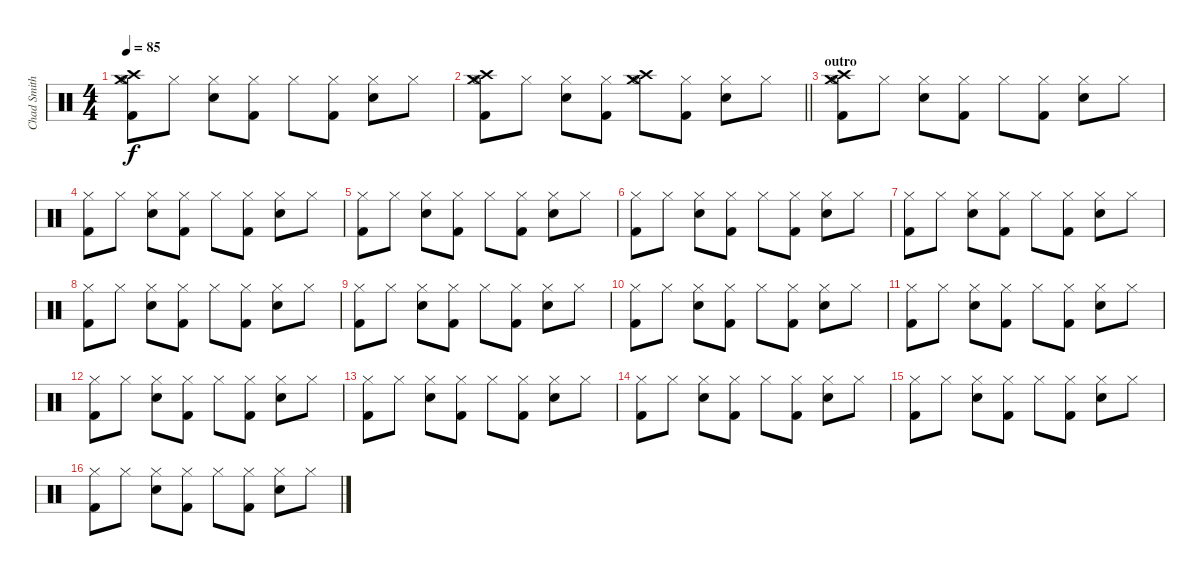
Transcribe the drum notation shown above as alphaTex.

\track ("Chad Smith" "Chad Smith") {instrument percussion}
\staff {score}
\articulation defaults
\ts (4 4)
\tempo 85
\clef neutral
\ks c
("Crash high (hit)" "Crash medium (hit)" "Hi-Hat (open)" "Kick (hit) 2").8{dy f} "Hi-Hat (closed)".8 ("Hi-Hat (closed)" "Snare (hit) 2").8 ("Hi-Hat (closed)" "Kick (hit) 2").8 "Hi-Hat (closed)".8 ("Hi-Hat (closed)" "Kick (hit) 2").8 ("Hi-Hat (closed)" "Snare (hit) 2").8 "Hi-Hat (closed)".8 |
\barLineRight lightlight
("Crash high (hit)" "Crash medium (hit)" "Hi-Hat (open)" "Kick (hit) 2").8 "Hi-Hat (closed)".8 ("Hi-Hat (closed)" "Snare (hit) 2").8 ("Hi-Hat (closed)" "Kick (hit) 2").8 ("Crash high (hit)" "Crash medium (hit)" "Hi-Hat (open)").8 ("Hi-Hat (closed)" "Kick (hit) 2").8 ("Hi-Hat (closed)" "Snare (hit) 2").8 "Hi-Hat (closed)".8 |
\section ("" "outro")
("Crash high (hit)" "Crash medium (hit)" "Hi-Hat (open)" "Kick (hit) 2").8 "Hi-Hat (closed)".8 ("Hi-Hat (closed)" "Snare (hit) 2").8 ("Hi-Hat (closed)" "Kick (hit) 2").8 "Hi-Hat (closed)".8 ("Hi-Hat (closed)" "Kick (hit) 2").8 ("Hi-Hat (closed)" "Snare (hit) 2").8 "Hi-Hat (closed)".8 |
("Hi-Hat (closed)" "Kick (hit) 2").8 "Hi-Hat (closed)".8 ("Hi-Hat (closed)" "Snare (hit) 2").8 ("Hi-Hat (closed)" "Kick (hit) 2").8 "Hi-Hat (closed)".8 ("Hi-Hat (closed)" "Kick (hit) 2").8 ("Hi-Hat (closed)" "Snare (hit) 2").8 "Hi-Hat (closed)".8 |
("Hi-Hat (closed)" "Kick (hit) 2").8 "Hi-Hat (closed)".8 ("Hi-Hat (closed)" "Snare (hit) 2").8 ("Hi-Hat (closed)" "Kick (hit) 2").8 "Hi-Hat (closed)".8 ("Hi-Hat (closed)" "Kick (hit) 2").8 ("Hi-Hat (closed)" "Snare (hit) 2").8 "Hi-Hat (closed)".8 |
("Hi-Hat (closed)" "Kick (hit) 2").8 "Hi-Hat (closed)".8 ("Hi-Hat (closed)" "Snare (hit) 2").8 ("Hi-Hat (closed)" "Kick (hit) 2").8 "Hi-Hat (closed)".8 ("Hi-Hat (closed)" "Kick (hit) 2").8 ("Hi-Hat (closed)" "Snare (hit) 2").8 "Hi-Hat (closed)".8 |
("Hi-Hat (closed)" "Kick (hit) 2").8 "Hi-Hat (closed)".8 ("Hi-Hat (closed)" "Snare (hit) 2").8 ("Hi-Hat (closed)" "Kick (hit) 2").8 "Hi-Hat (closed)".8 ("Hi-Hat (closed)" "Kick (hit) 2").8 ("Hi-Hat (closed)" "Snare (hit) 2").8 "Hi-Hat (closed)".8 |
("Hi-Hat (closed)" "Kick (hit) 2").8 "Hi-Hat (closed)".8 ("Hi-Hat (closed)" "Snare (hit) 2").8 ("Hi-Hat (closed)" "Kick (hit) 2").8 "Hi-Hat (closed)".8 ("Hi-Hat (closed)" "Kick (hit) 2").8 ("Hi-Hat (closed)" "Snare (hit) 2").8 "Hi-Hat (closed)".8 |
("Hi-Hat (closed)" "Kick (hit) 2").8 "Hi-Hat (closed)".8 ("Hi-Hat (closed)" "Snare (hit) 2").8 ("Hi-Hat (closed)" "Kick (hit) 2").8 "Hi-Hat (closed)".8 ("Hi-Hat (closed)" "Kick (hit) 2").8 ("Hi-Hat (closed)" "Snare (hit) 2").8 "Hi-Hat (closed)".8 |
("Hi-Hat (closed)" "Kick (hit) 2").8 "Hi-Hat (closed)".8 ("Hi-Hat (closed)" "Snare (hit) 2").8 ("Hi-Hat (closed)" "Kick (hit) 2").8 "Hi-Hat (closed)".8 ("Hi-Hat (closed)" "Kick (hit) 2").8 ("Hi-Hat (closed)" "Snare (hit) 2").8 "Hi-Hat (closed)".8 |
("Hi-Hat (closed)" "Kick (hit) 2").8 "Hi-Hat (closed)".8 ("Hi-Hat (closed)" "Snare (hit) 2").8 ("Hi-Hat (closed)" "Kick (hit) 2").8 "Hi-Hat (closed)".8 ("Hi-Hat (closed)" "Kick (hit) 2").8 ("Hi-Hat (closed)" "Snare (hit) 2").8 "Hi-Hat (closed)".8 |
("Hi-Hat (closed)" "Kick (hit) 2").8 "Hi-Hat (closed)".8 ("Hi-Hat (closed)" "Snare (hit) 2").8 ("Hi-Hat (closed)" "Kick (hit) 2").8 "Hi-Hat (closed)".8 ("Hi-Hat (closed)" "Kick (hit) 2").8 ("Hi-Hat (closed)" "Snare (hit) 2").8 "Hi-Hat (closed)".8 |
("Hi-Hat (closed)" "Kick (hit) 2").8 "Hi-Hat (closed)".8 ("Hi-Hat (closed)" "Snare (hit) 2").8 ("Hi-Hat (closed)" "Kick (hit) 2").8 "Hi-Hat (closed)".8 ("Hi-Hat (closed)" "Kick (hit) 2").8 ("Hi-Hat (closed)" "Snare (hit) 2").8 "Hi-Hat (closed)".8 |
("Hi-Hat (closed)" "Kick (hit) 2").8 "Hi-Hat (closed)".8 ("Hi-Hat (closed)" "Snare (hit) 2").8 ("Hi-Hat (closed)" "Kick (hit) 2").8 "Hi-Hat (closed)".8 ("Hi-Hat (closed)" "Kick (hit) 2").8 ("Hi-Hat (closed)" "Snare (hit) 2").8 "Hi-Hat (closed)".8 |
("Hi-Hat (closed)" "Kick (hit) 2").8 "Hi-Hat (closed)".8 ("Hi-Hat (closed)" "Snare (hit) 2").8 ("Hi-Hat (closed)" "Kick (hit) 2").8 "Hi-Hat (closed)".8 ("Hi-Hat (closed)" "Kick (hit) 2").8 ("Hi-Hat (closed)" "Snare (hit) 2").8 "Hi-Hat (closed)".8 |
("Hi-Hat (closed)" "Kick (hit) 2").8 "Hi-Hat (closed)".8 ("Hi-Hat (closed)" "Snare (hit) 2").8 ("Hi-Hat (closed)" "Kick (hit) 2").8 "Hi-Hat (closed)".8 ("Hi-Hat (closed)" "Kick (hit) 2").8 ("Hi-Hat (closed)" "Snare (hit) 2").8 "Hi-Hat (closed)".8
